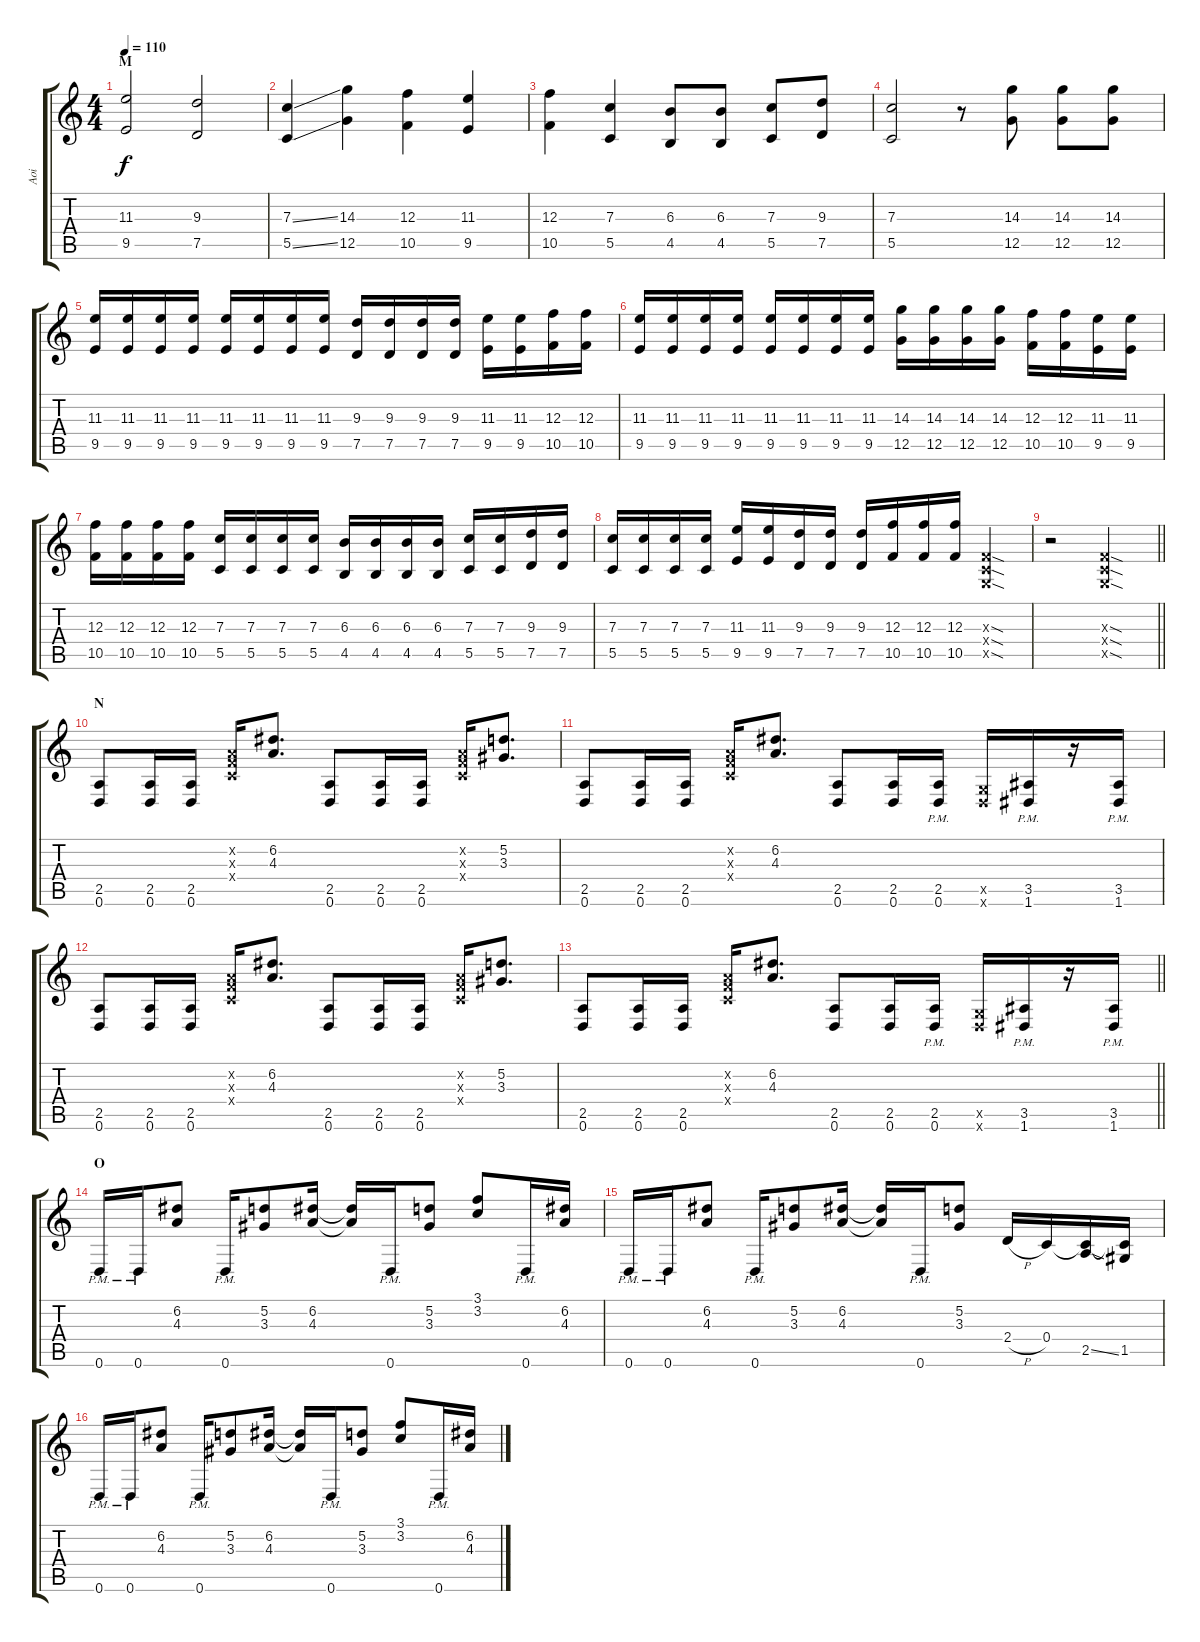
\track ("Aoi" "Aoi") {instrument distortionguitar}
\staff {score tabs}
\tuning (D4 A3 F3 C3 G2 D2) {hide}
\ts (4 4)
\section ("" "M")
\tempo 110
\clef g2
\ks c
(11.3 9.5).2{dy f} (9.3 7.5).2 |
(7.3{ss} 5.5{ss}).4 (14.3 12.5).4 (12.3 10.5).4 (11.3 9.5).4 |
(12.3 10.5).4 (7.3 5.5).4 (6.3 4.5).8 (6.3 4.5).8 (7.3 5.5).8 (9.3 7.5).8 |
(7.3 5.5).2 r.8 (14.3 12.5).8 (14.3 12.5).8 (14.3 12.5).8 |
(11.3 9.5).16 (11.3 9.5).16 (11.3 9.5).16 (11.3 9.5).16 (11.3 9.5).16 (11.3 9.5).16 (11.3 9.5).16 (11.3 9.5).16 (9.3 7.5).16 (9.3 7.5).16 (9.3 7.5).16 (9.3 7.5).16 (11.3 9.5).16 (11.3 9.5).16 (12.3 10.5).16 (12.3 10.5).16 |
(11.3 9.5).16 (11.3 9.5).16 (11.3 9.5).16 (11.3 9.5).16 (11.3 9.5).16 (11.3 9.5).16 (11.3 9.5).16 (11.3 9.5).16 (14.3 12.5).16 (14.3 12.5).16 (14.3 12.5).16 (14.3 12.5).16 (12.3 10.5).16 (12.3 10.5).16 (11.3 9.5).16 (11.3 9.5).16 |
(12.3 10.5).16 (12.3 10.5).16 (12.3 10.5).16 (12.3 10.5).16 (7.3 5.5).16 (7.3 5.5).16 (7.3 5.5).16 (7.3 5.5).16 (6.3 4.5).16 (6.3 4.5).16 (6.3 4.5).16 (6.3 4.5).16 (7.3 5.5).16 (7.3 5.5).16 (9.3 7.5).16 (9.3 7.5).16 |
(7.3 5.5).16 (7.3 5.5).16 (7.3 5.5).16 (7.3 5.5).16 (11.3 9.5).16 (11.3 9.5).16 (9.3 7.5).16 (9.3 7.5).16 (9.3 7.5).16 (12.3 10.5).16 (12.3 10.5).16 (12.3 10.5).16 (0.3{sod x} 0.4{sod x} 0.5{sod x}).4 |
\barLineRight lightlight
r.2 (0.3{sod x} 0.4{sod x} 0.5{sod x}).2 |
\section ("" "N")
(2.5 0.6).8 (2.5 0.6).16 (2.5 0.6).16 (0.2{x} 0.3{x} 0.4{x}).16 (6.2 4.3).8{d} (2.5 0.6).8 (2.5 0.6).16 (2.5 0.6).16 (0.2{x} 0.3{x} 0.4{x}).16 (5.2 3.3).8{d} |
(2.5 0.6).8 (2.5 0.6).16 (2.5 0.6).16 (0.2{x} 0.3{x} 0.4{x}).16 (6.2 4.3).8{d} (2.5 0.6).8 (2.5 0.6).16 (2.5{pm} 0.6{pm}).16 (0.5{x} 0.6{x}).16 (3.5{pm} 1.6{pm}).16 r.16 (3.5{pm} 1.6{pm}).16 |
(2.5 0.6).8 (2.5 0.6).16 (2.5 0.6).16 (0.2{x} 0.3{x} 0.4{x}).16 (6.2 4.3).8{d} (2.5 0.6).8 (2.5 0.6).16 (2.5 0.6).16 (0.2{x} 0.3{x} 0.4{x}).16 (5.2 3.3).8{d} |
\barLineRight lightlight
(2.5 0.6).8 (2.5 0.6).16 (2.5 0.6).16 (0.2{x} 0.3{x} 0.4{x}).16 (6.2 4.3).8{d} (2.5 0.6).8 (2.5 0.6).16 (2.5{pm} 0.6{pm}).16 (0.5{x} 0.6{x}).16 (3.5{pm} 1.6{pm}).16 r.16 (3.5{pm} 1.6{pm}).16 |
\section ("" "O")
0.6{pm}.16 0.6{pm}.16 (6.2 4.3).8 0.6{pm}.16 (5.2 3.3).8 (6.2 4.3).16 (6.2{t} 4.3{t}).16 0.6{pm}.16 (5.2 3.3).8 (3.1 3.2).8 0.6{pm}.16 (6.2 4.3).16 |
0.6{pm}.16 0.6{pm}.16 (6.2 4.3).8 0.6{pm}.16 (5.2 3.3).8 (6.2 4.3).16 (6.2{t} 4.3{t}).16 0.6{pm}.16 (5.2 3.3).8 2.4{h}.16 0.4.16 (0.4{t} 2.5{ss}).16 (0.4{t} 1.5).16 |
0.6{pm}.16 0.6{pm}.16 (6.2 4.3).8 0.6{pm}.16 (5.2 3.3).8 (6.2 4.3).16 (6.2{t} 4.3{t}).16 0.6{pm}.16 (5.2 3.3).8 (3.1 3.2).8 0.6{pm}.16 (6.2 4.3).16
